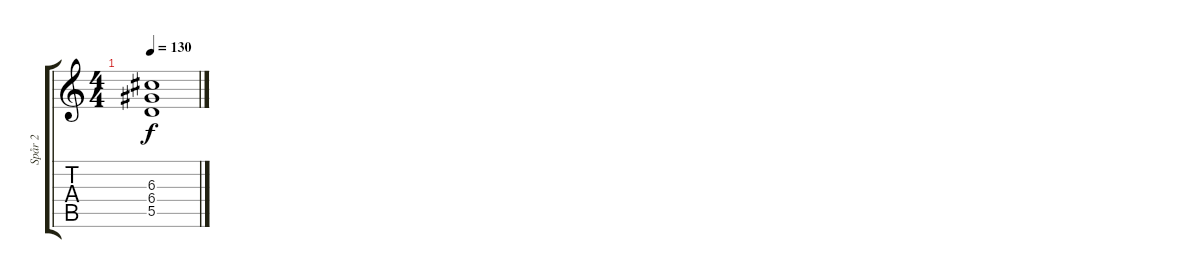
\track ("Spår 2" "Spår 2") {instrument overdrivenguitar}
\staff {score tabs}
\tuning (E4 B3 G3 D3 A2 E2) {hide}
\ts (4 4)
\tempo 130
\clef g2
\ks c
(6.3{t} 6.4{t} 5.5{t}).1{dy f}
